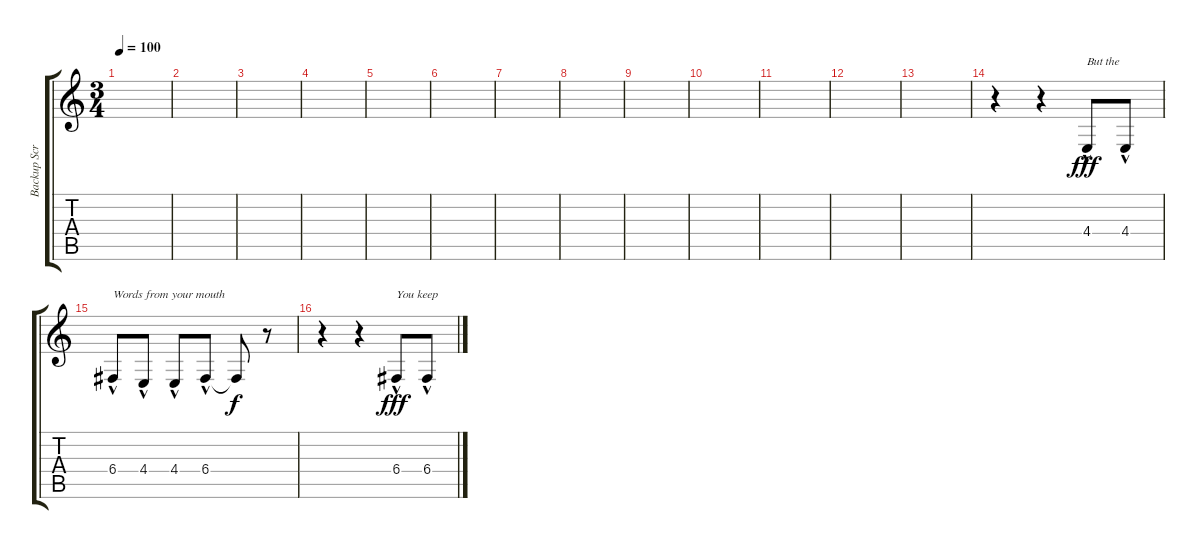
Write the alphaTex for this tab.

\track ("Backup Scream-o" "Backup Scr") {instrument synthbrass1}
\staff {score tabs}
\tuning (D4 A3 F3 C3 G2 C2) {hide}
\ts (3 4)
\tempo 100
\clef g2
\ks c
|
|
|
|
|
|
|
|
|
|
|
|
|
r.4 r.4 4.4{hac}.8{txt "But the" dy fff} 4.4{hac}.8 |
6.4{hac}.8{txt "Words from your mouth"} 4.4{hac}.8 4.4{hac}.8 6.4{hac}.8 6.4{t}.8{dy f} r.8 |
r.4 r.4 6.4{hac}.8{txt "You keep" dy fff} 6.4{hac}.8
